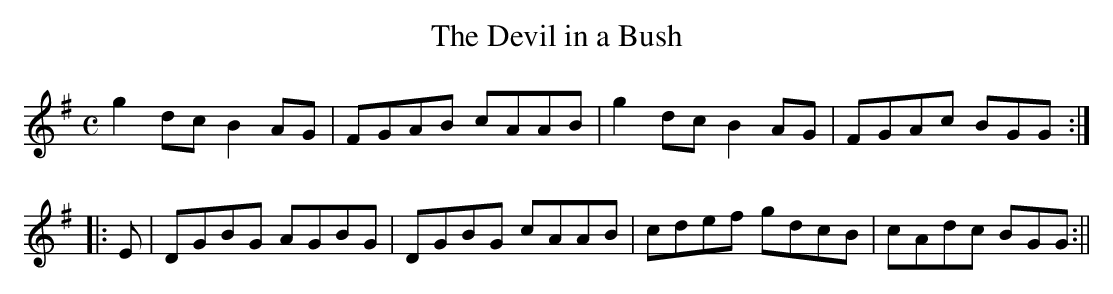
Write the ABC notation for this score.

X:1
T:Devil in a Bush, The
M:C
L:1/8
K:G
g2 dc B2 AG|FGAB cAAB|g2 dc B2 AG|FGAc BGG:|
|:E|DGBG AGBG|DGBG cAAB|cdef gdcB|cAdc BGG:||
